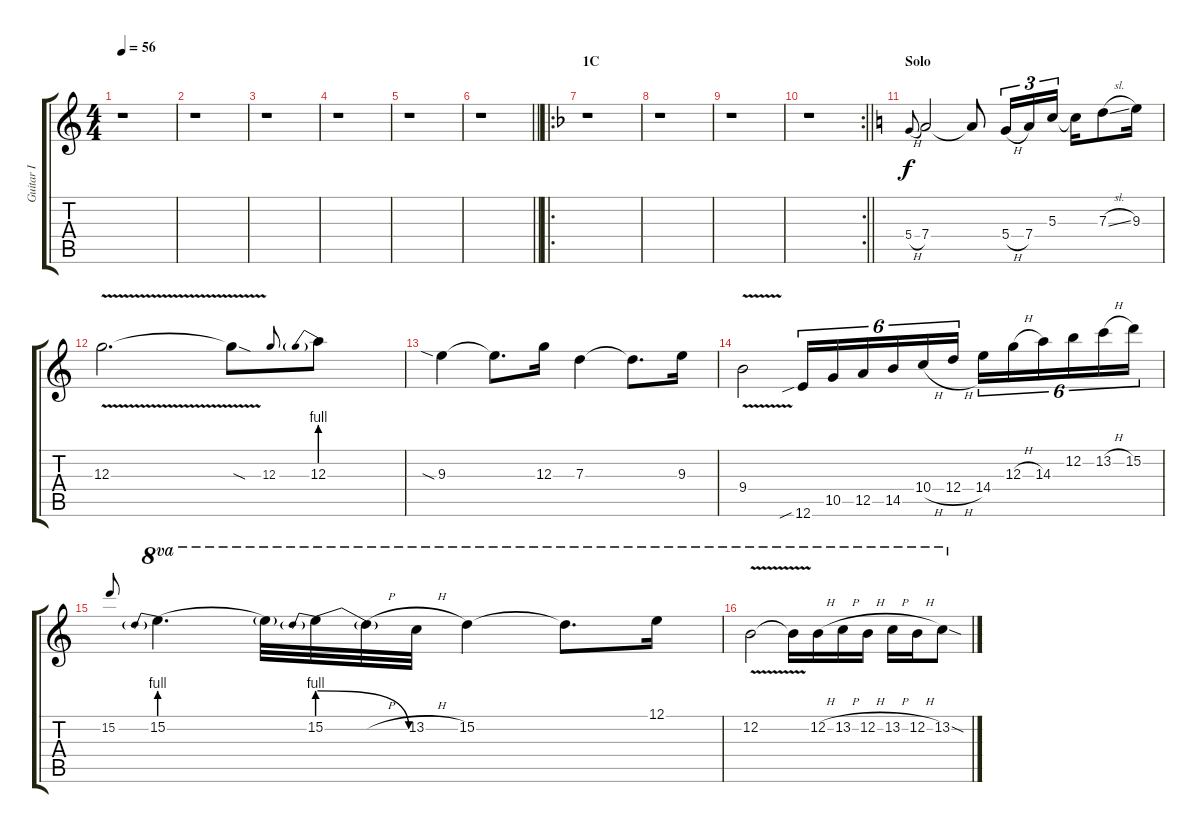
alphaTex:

\track ("Guitar I" "Guitar I") {instrument distortionguitar}
\staff {score tabs}
\tuning (E4 B3 G3 D3 A2 E2) {hide}
\ts (4 4)
\tempo 56
\clef g2
\ks c
r.1{dy f} |
r.1 |
r.1 |
r.1 |
r.1 |
\barLineRight lightlight
r.1 |
\ro
\section ("" "1C")
\ks dminor
r.1 |
r.1 |
r.1 |
\rc 2
\barLineRight lightlight
r.1 |
\section ("" "Solo")
\ks c
5.4{h}.8{gr onbeat} 7.4.2 7.4{t}.8 5.4{h}.16{tu (3 2)} 7.4.16{tu (3 2)} 5.3.16{tu (3 2)} 5.3{t}.16 7.3{sl}.8 9.3.16 |
12.3{v}.2{d} 12.3{sod t}.8 12.3.8{gr onbeat} 12.3{be (prebend 0 4 60 4)}.8 |
9.3{sia}.4 9.3{t}.8{d} 12.3.16 7.3.4 7.3{t}.8{d} 9.3.16 |
9.4{v}.2 12.6{sib}.16{tu (6 4)} 10.5.16{tu (6 4)} 12.5.16{tu (6 4)} 14.5.16{tu (6 4)} 10.4{h}.16{tu (6 4)} 12.4{h}.16{tu (6 4)} 14.4.16{tu (6 4)} 12.3{h}.16{tu (6 4)} 14.3.16{tu (6 4)} 12.2.16{tu (6 4)} 13.2{h}.16{tu (6 4)} 15.2.16{tu (6 4)} |
15.2.8{gr onbeat} 15.2{be (prebend 0 4 60 4)}.4{d ot 8va} 15.2{t}.32{ot 8va} 15.2{be (prebendrelease 0 4 60 0)}.32{ot 8va} 15.2{h t}.32{ot 8va} 13.2{h}.32{ot 8va} 15.2.4{ot 8va} 15.2{t}.8{d ot 8va} 12.1.16{ot 8va} |
12.2{v}.2{ot 8va} 12.2{t}.16{ot 8va} 12.2{h}.16{ot 8va} 13.2{h}.16{ot 8va} 12.2{h}.16{ot 8va} 13.2{h}.16{ot 8va} 12.2{h}.16{ot 8va} 13.2{sod}.8{ot 8va}
